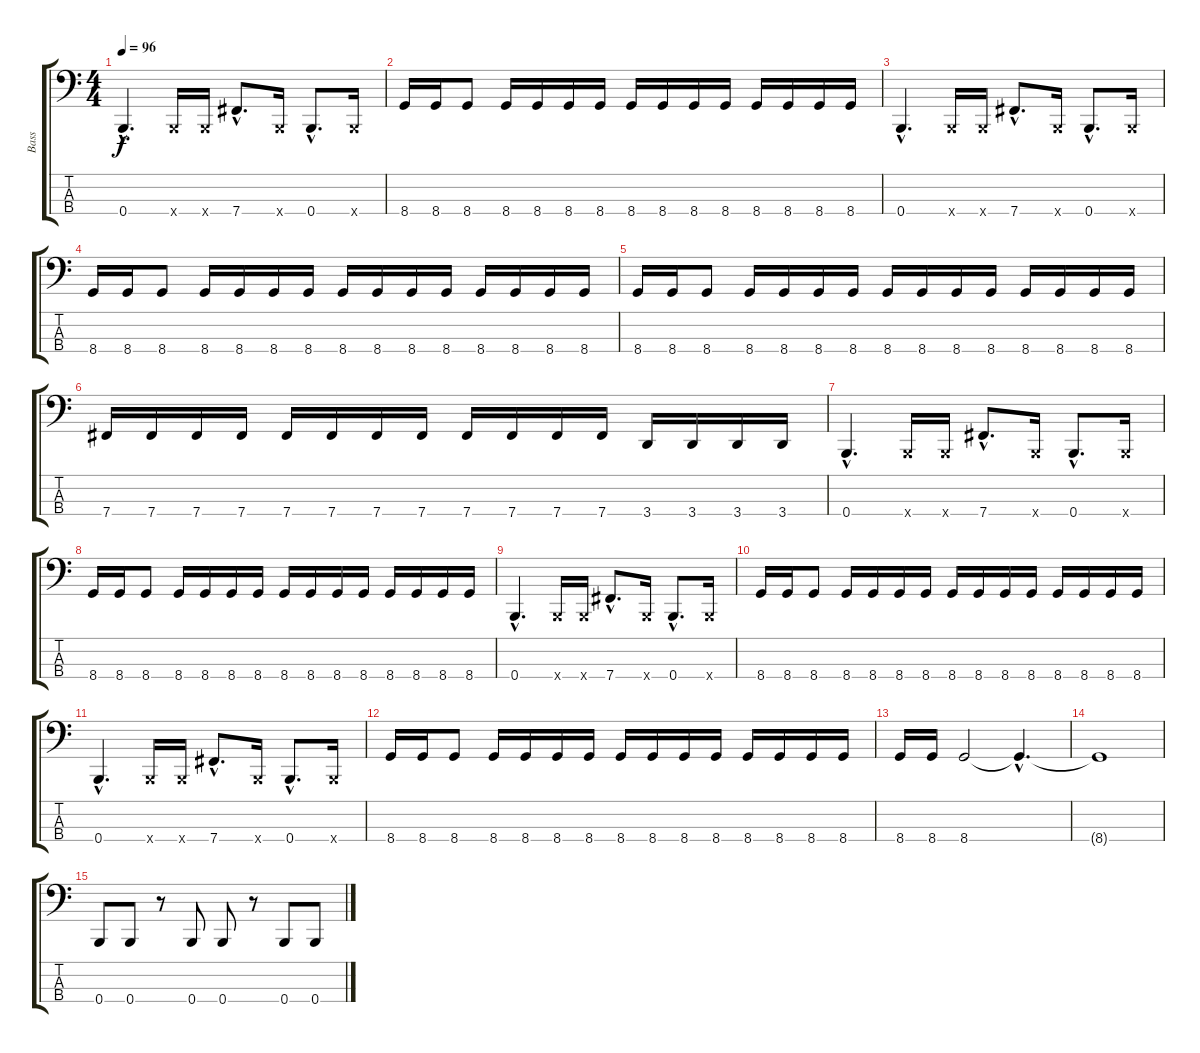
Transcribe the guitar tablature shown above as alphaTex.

\track ("Bass" "Bass") {instrument electricbasspick}
\staff {score tabs}
\tuning (E2 B1 Gb1 B0) {hide}
\ts (4 4)
\tempo 96
\clef f4
\ks c
0.4{hac}.4{d dy f} 0.4{x}.16 0.4{x}.16 7.4{hac}.8{d} 0.4{x}.16 0.4{hac}.8{d} 0.4{x}.16 |
8.4.16 8.4.16 8.4.8 8.4.16 8.4.16 8.4.16 8.4.16 8.4.16 8.4.16 8.4.16 8.4.16 8.4.16 8.4.16 8.4.16 8.4.16 |
0.4{hac}.4{d} 0.4{x}.16 0.4{x}.16 7.4{hac}.8{d} 0.4{x}.16 0.4{hac}.8{d} 0.4{x}.16 |
8.4.16 8.4.16 8.4.8 8.4.16 8.4.16 8.4.16 8.4.16 8.4.16 8.4.16 8.4.16 8.4.16 8.4.16 8.4.16 8.4.16 8.4.16 |
8.4.16 8.4.16 8.4.8 8.4.16 8.4.16 8.4.16 8.4.16 8.4.16 8.4.16 8.4.16 8.4.16 8.4.16 8.4.16 8.4.16 8.4.16 |
7.4.16 7.4.16 7.4.16 7.4.16 7.4.16 7.4.16 7.4.16 7.4.16 7.4.16 7.4.16 7.4.16 7.4.16 3.4.16 3.4.16 3.4.16 3.4.16 |
0.4{hac}.4{d} 0.4{x}.16 0.4{x}.16 7.4{hac}.8{d} 0.4{x}.16 0.4{hac}.8{d} 0.4{x}.16 |
8.4.16 8.4.16 8.4.8 8.4.16 8.4.16 8.4.16 8.4.16 8.4.16 8.4.16 8.4.16 8.4.16 8.4.16 8.4.16 8.4.16 8.4.16 |
0.4{hac}.4{d} 0.4{x}.16 0.4{x}.16 7.4{hac}.8{d} 0.4{x}.16 0.4{hac}.8{d} 0.4{x}.16 |
8.4.16 8.4.16 8.4.8 8.4.16 8.4.16 8.4.16 8.4.16 8.4.16 8.4.16 8.4.16 8.4.16 8.4.16 8.4.16 8.4.16 8.4.16 |
0.4{hac}.4{d} 0.4{x}.16 0.4{x}.16 7.4{hac}.8{d} 0.4{x}.16 0.4{hac}.8{d} 0.4{x}.16 |
8.4.16 8.4.16 8.4.8 8.4.16 8.4.16 8.4.16 8.4.16 8.4.16 8.4.16 8.4.16 8.4.16 8.4.16 8.4.16 8.4.16 8.4.16 |
8.4.16 8.4.16 8.4.2 8.4{hac t}.4{d} |
8.4{t}.1 |
0.4.8 0.4.8 r.8 0.4.8 0.4.8 r.8 0.4.8 0.4.8
